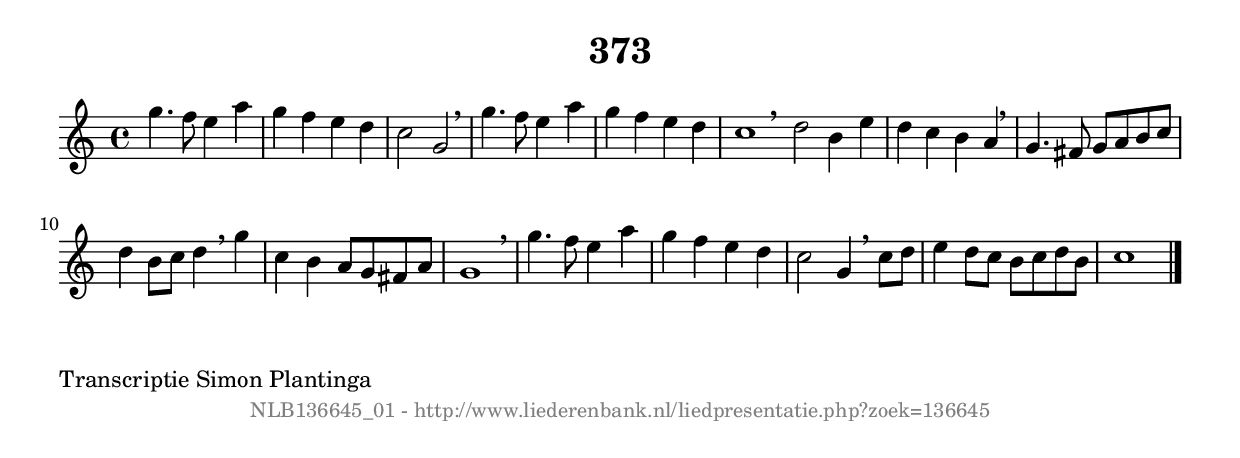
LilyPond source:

%
% produced by wce2krn 1.64 (7 June 2014)
%
\version"2.16"
#(append! paper-alist '(("long" . (cons (* 210 mm) (* 2000 mm)))))
#(set-default-paper-size "long")
sb = {\breathe}
mBreak = {\breathe }
bBreak = {\breathe }
x = {\once\override NoteHead #'style = #'cross }
gl=\glissando
itime={\override Staff.TimeSignature #'stencil = ##f }
ficta = {\once\set suggestAccidentals = ##t}
fine = {\once\override Score.RehearsalMark #'self-alignment-X = #1 \mark \markup {\italic{Fine}}}
dc = {\once\override Score.RehearsalMark #'self-alignment-X = #1 \mark \markup {\italic{D.C.}}}
dcf = {\once\override Score.RehearsalMark #'self-alignment-X = #1 \mark \markup {\italic{D.C. al Fine}}}
dcc = {\once\override Score.RehearsalMark #'self-alignment-X = #1 \mark \markup {\italic{D.C. al Coda}}}
ds = {\once\override Score.RehearsalMark #'self-alignment-X = #1 \mark \markup {\italic{D.S.}}}
dsf = {\once\override Score.RehearsalMark #'self-alignment-X = #1 \mark \markup {\italic{D.S. al Fine}}}
dsc = {\once\override Score.RehearsalMark #'self-alignment-X = #1 \mark \markup {\italic{D.S. al Coda}}}
pv = {\set Score.repeatCommands = #'((volta "1"))}
sv = {\set Score.repeatCommands = #'((volta "2"))}
tv = {\set Score.repeatCommands = #'((volta "3"))}
qv = {\set Score.repeatCommands = #'((volta "4"))}
xv = {\set Score.repeatCommands = #'((volta #f))}
\header{ tagline = ""
title = "373"
}
\score {{
\key c \major
\relative g'
{
\set melismaBusyProperties = #'()
\time 4/4
\tempo 4=120
\override Score.MetronomeMark #'transparent = ##t
\override Score.RehearsalMark #'break-visibility = #(vector #t #t #f)
g'4. f8 e4 a4 | g4 f4 e4 d4 | c2 g2 \sb | g'4. f8 e4 a4 | g4 f4 e4 d4 | c1 \bar ":|:" \bBreak
d2 b4 e4 | d4 c4 b4 a4 \sb | g4. fis8 g8 a8 b8 c8 | d4 b8 c8 d4 \sb g4 | c,4 b4 a8 g8 fis8 a8 | g1 | \mBreak \bar "|"
g'4. f8 e4 a4 | g4 f4 e4 d4 | c2 g4 \sb c8 d8 | e4 d8 c8 b8 c8 d8 b8 | c1 \bar "|."
 }}
 \midi { }
 \layout {
            indent = 0.0\cm
}
}
\markup { \wordwrap-string #" 
Transcriptie Simon Plantinga
"}
\markup { \vspace #0 } \markup { \with-color #grey \fill-line { \center-column { \smaller "NLB136645_01 - http://www.liederenbank.nl/liedpresentatie.php?zoek=136645" } } }
